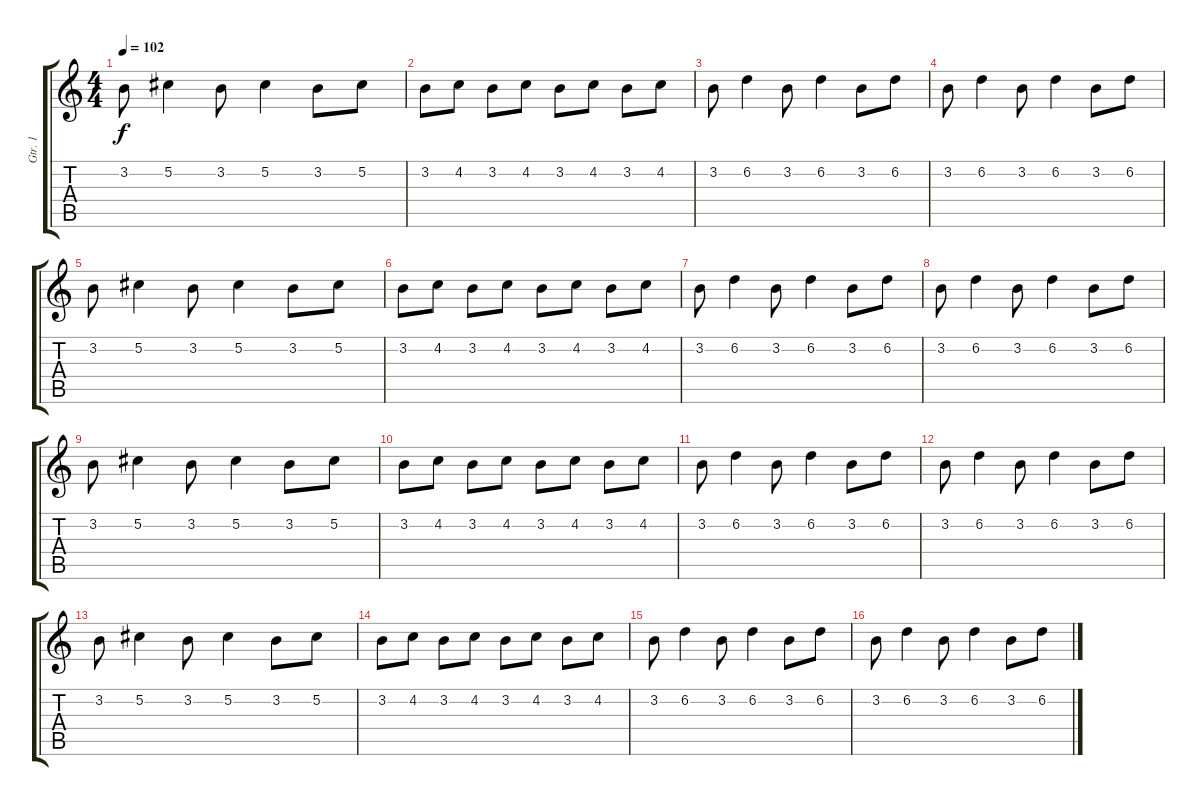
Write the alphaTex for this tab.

\track ("Gtr. 1" "Gtr. 1") {instrument distortionguitar}
\staff {score tabs}
\tuning (Db4 Ab3 E3 B2 Gb2 B1) {hide}
\ts (4 4)
\tempo 102
\clef g2
\ks c
3.2.8{dy f} 5.2.4 3.2.8 5.2.4 3.2.8 5.2.8 |
3.2.8 4.2.8 3.2.8 4.2.8 3.2.8 4.2.8 3.2.8 4.2.8 |
3.2.8 6.2.4 3.2.8 6.2.4 3.2.8 6.2.8 |
3.2.8 6.2.4 3.2.8 6.2.4 3.2.8 6.2.8 |
3.2.8 5.2.4 3.2.8 5.2.4 3.2.8 5.2.8 |
3.2.8 4.2.8 3.2.8 4.2.8 3.2.8 4.2.8 3.2.8 4.2.8 |
3.2.8 6.2.4 3.2.8 6.2.4 3.2.8 6.2.8 |
3.2.8 6.2.4 3.2.8 6.2.4 3.2.8 6.2.8 |
3.2.8 5.2.4 3.2.8 5.2.4 3.2.8 5.2.8 |
3.2.8 4.2.8 3.2.8 4.2.8 3.2.8 4.2.8 3.2.8 4.2.8 |
3.2.8 6.2.4 3.2.8 6.2.4 3.2.8 6.2.8 |
3.2.8 6.2.4 3.2.8 6.2.4 3.2.8 6.2.8 |
3.2.8 5.2.4 3.2.8 5.2.4 3.2.8 5.2.8 |
3.2.8 4.2.8 3.2.8 4.2.8 3.2.8 4.2.8 3.2.8 4.2.8 |
3.2.8 6.2.4 3.2.8 6.2.4 3.2.8 6.2.8 |
3.2.8 6.2.4 3.2.8 6.2.4 3.2.8 6.2.8
